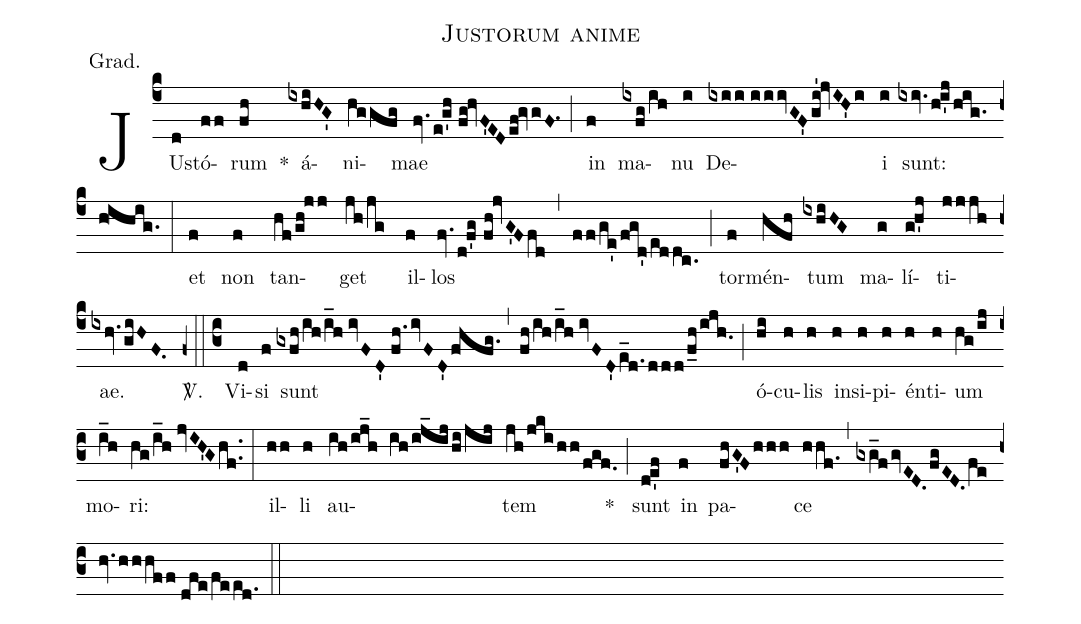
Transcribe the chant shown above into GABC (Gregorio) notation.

name:Justorum anime;
annotation:Grad.;
mode:5;
office-part:Gradual;
%%
(c4) JUs(d)tó(ff)rum(fh) *() á(ixhiHG')ni(hggfg)mae(fv.e!g'h//fg!hvF'ED/ef!gvgF.) (;) in(f) ma(ixfg/ih)nu(i) De(ixii//iiivGF'/gi'!jvIH'i)i(i) sunt:(ixiv.h!i'j/hig./h!ihig.) (:) et(f) non(f) tan(hf/gh!jj)get(jh/jg) il(f)los(fv.d!f'g//fh!jvG'F/fd) (,) (ff/ge'/fgd'/eddc.) (;) tor(f)mén(hfh)tum(ixhiHG) ma(g)lí(g!h'j)ti(jjjh)ae.(ixhv./giHF.) <sp>V/</sp>.(z0::c3) Vi(d)si(f) sunt(gxfh/ih/i_h//ivFD'//fh./ivFD'/fhfg.) (,) (fh/ih/i_h//ivFD'/e_d./ddd/f_h/ijh.) (;) ó(hi)cu(h)lis(h) in(h)si(h)pi(h)én(h)ti(h)um(hg/ij) mo(i_h)ri:(hg/i_h//jvIH'G/hf..) (:) il(hh)li(h) au(ih/ij_h ih/ij_ij/hi/jij)tem(jh/jki/hh/fgf.) *(;) sunt(d!e'f) in(f) pa(fhG'F/hhh)ce(hhf.) (,) (gxg_f/gvED./fgED./fe/hv.hhhff//dfe/feed.) (::)
